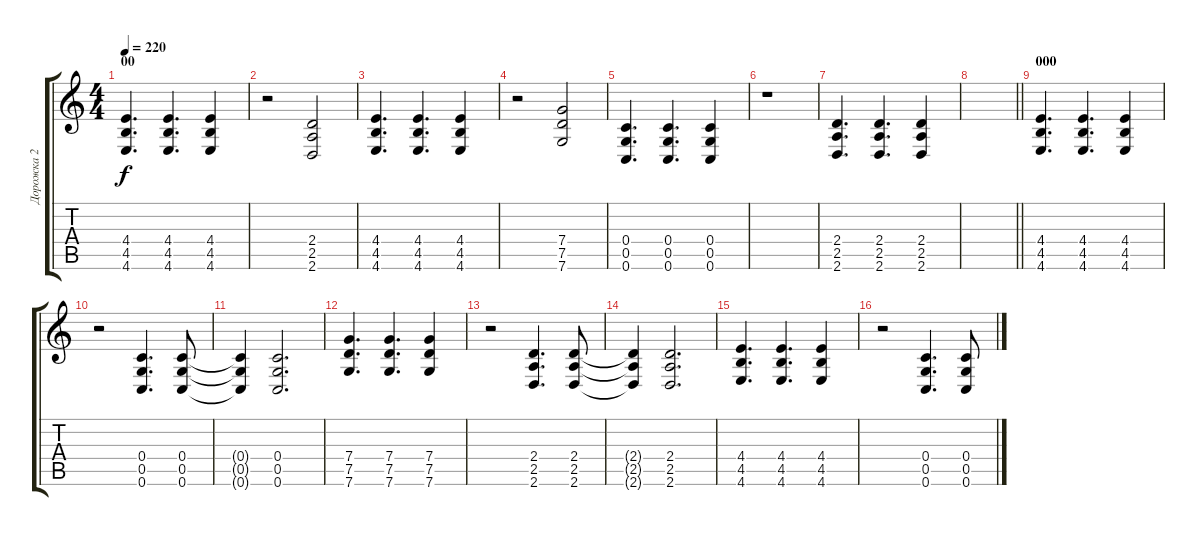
\track ("Дорожка 2" "Дорожка 2") {instrument distortionguitar}
\staff {score tabs}
\tuning (D4 A3 F3 C3 G2 C2) {hide}
\ts (4 4)
\section ("" "00")
\tempo 220
\clef g2
\ks c
(4.4 4.5 4.6).4{d dy f} (4.4 4.5 4.6).4{d} (4.4 4.5 4.6).4 |
r.2 (2.4 2.5 2.6).2 |
(4.4 4.5 4.6).4{d} (4.4 4.5 4.6).4{d} (4.4 4.5 4.6).4 |
r.2 (7.4 7.5 7.6).2 |
(0.4 0.5 0.6).4{d} (0.4 0.5 0.6).4{d} (0.4 0.5 0.6).4 |
r.1 |
(2.4 2.5 2.6).4{d} (2.4 2.5 2.6).4{d} (2.4 2.5 2.6).4 |
\barLineRight lightlight
|
\section ("" "000")
(4.4 4.5 4.6).4{d} (4.4 4.5 4.6).4{d} (4.4 4.5 4.6).4 |
r.2 (0.4 0.5 0.6).4{d} (0.4 0.5 0.6).8 |
(0.4{t} 0.5{t} 0.6{t}).4 (0.4 0.5 0.6).2{d} |
(7.4 7.5 7.6).4{d} (7.4 7.5 7.6).4{d} (7.4 7.5 7.6).4 |
r.2 (2.4 2.5 2.6).4{d} (2.4 2.5 2.6).8 |
(2.4{t} 2.5{t} 2.6{t}).4 (2.4 2.5 2.6).2{d} |
(4.4 4.5 4.6).4{d} (4.4 4.5 4.6).4{d} (4.4 4.5 4.6).4 |
r.2 (0.4 0.5 0.6).4{d} (0.4 0.5 0.6).8
